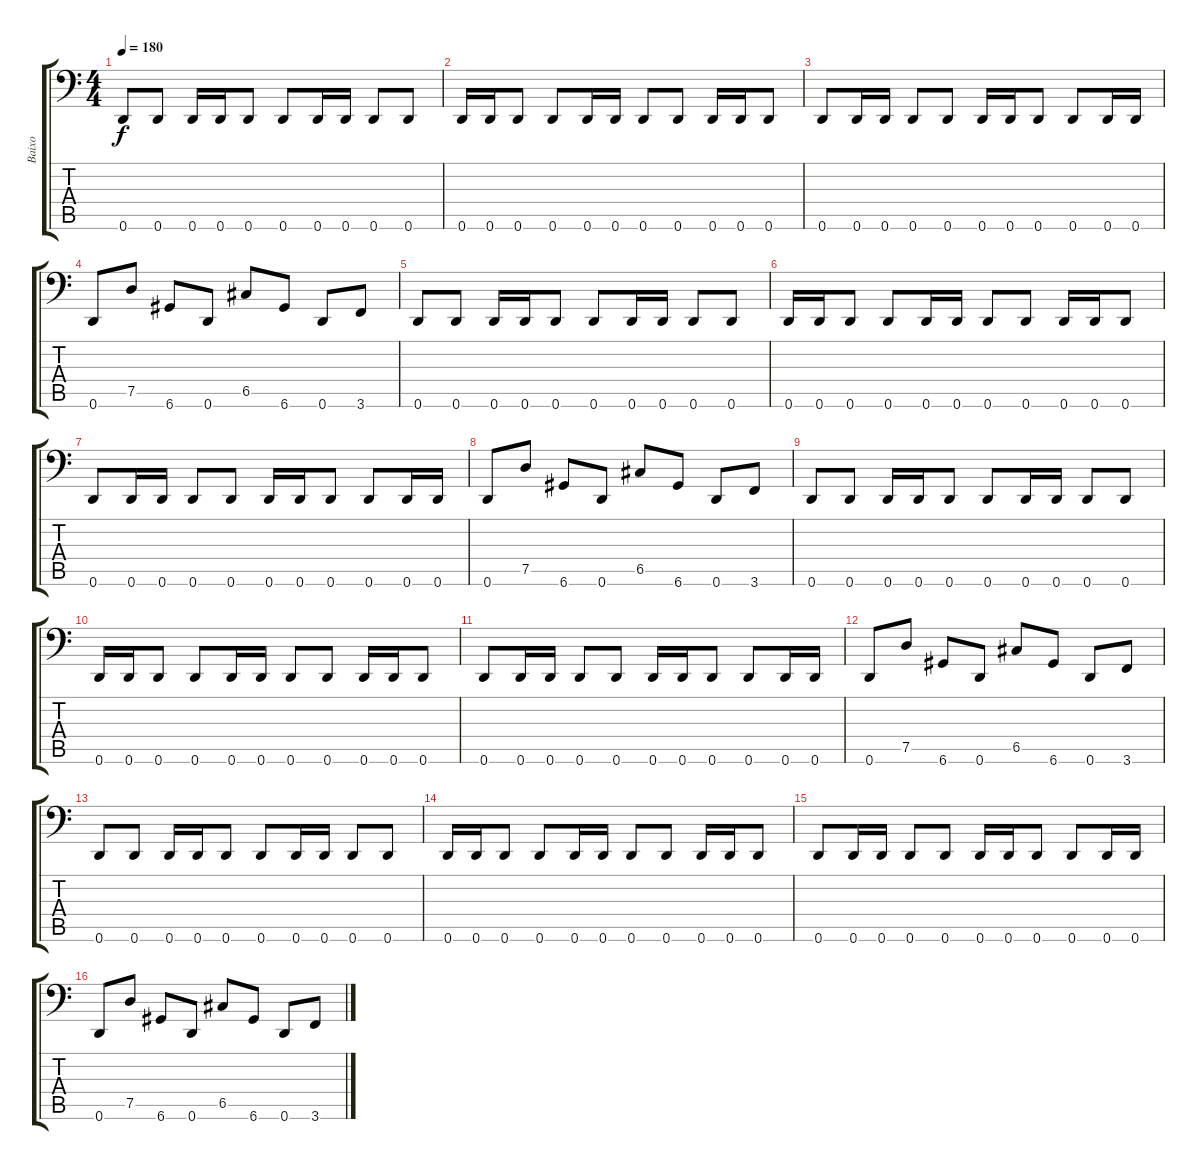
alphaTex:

\track ("Baixo" "Baixo") {instrument electricbassfinger}
\staff {score tabs}
\tuning (D3 A2 F2 C2 G1 D1) {hide}
\ts (4 4)
\tempo 180
\clef f4
\ks c
0.6.8{dy f} 0.6.8 0.6.16 0.6.16 0.6.8 0.6.8 0.6.16 0.6.16 0.6.8 0.6.8 |
0.6.16 0.6.16 0.6.8 0.6.8 0.6.16 0.6.16 0.6.8 0.6.8 0.6.16 0.6.16 0.6.8 |
0.6.8 0.6.16 0.6.16 0.6.8 0.6.8 0.6.16 0.6.16 0.6.8 0.6.8 0.6.16 0.6.16 |
0.6.8 7.5.8 6.6.8 0.6.8 6.5.8 6.6.8 0.6.8 3.6.8 |
0.6.8 0.6.8 0.6.16 0.6.16 0.6.8 0.6.8 0.6.16 0.6.16 0.6.8 0.6.8 |
0.6.16 0.6.16 0.6.8 0.6.8 0.6.16 0.6.16 0.6.8 0.6.8 0.6.16 0.6.16 0.6.8 |
0.6.8 0.6.16 0.6.16 0.6.8 0.6.8 0.6.16 0.6.16 0.6.8 0.6.8 0.6.16 0.6.16 |
0.6.8 7.5.8 6.6.8 0.6.8 6.5.8 6.6.8 0.6.8 3.6.8 |
0.6.8 0.6.8 0.6.16 0.6.16 0.6.8 0.6.8 0.6.16 0.6.16 0.6.8 0.6.8 |
0.6.16 0.6.16 0.6.8 0.6.8 0.6.16 0.6.16 0.6.8 0.6.8 0.6.16 0.6.16 0.6.8 |
0.6.8 0.6.16 0.6.16 0.6.8 0.6.8 0.6.16 0.6.16 0.6.8 0.6.8 0.6.16 0.6.16 |
0.6.8 7.5.8 6.6.8 0.6.8 6.5.8 6.6.8 0.6.8 3.6.8 |
0.6.8 0.6.8 0.6.16 0.6.16 0.6.8 0.6.8 0.6.16 0.6.16 0.6.8 0.6.8 |
0.6.16 0.6.16 0.6.8 0.6.8 0.6.16 0.6.16 0.6.8 0.6.8 0.6.16 0.6.16 0.6.8 |
0.6.8 0.6.16 0.6.16 0.6.8 0.6.8 0.6.16 0.6.16 0.6.8 0.6.8 0.6.16 0.6.16 |
0.6.8 7.5.8 6.6.8 0.6.8 6.5.8 6.6.8 0.6.8 3.6.8
